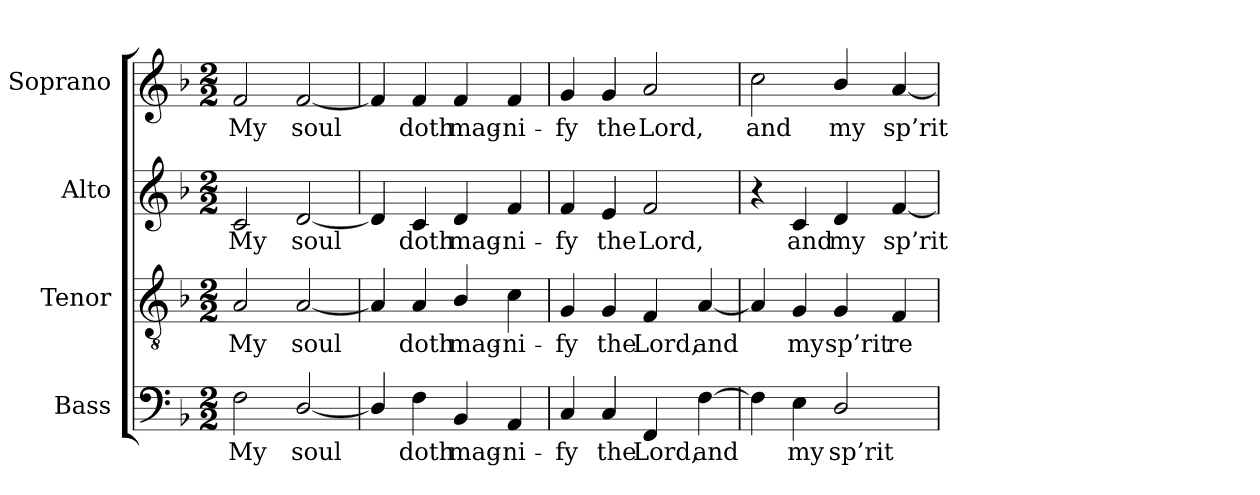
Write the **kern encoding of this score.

**kern	**text	**kern	**text	**kern	**text	**kern	**text
*part4	*part4	*part3	*part3	*part2	*part2	*part1	*part1
*staff4	*staff4	*staff3	*staff3	*staff2	*staff2	*staff1	*staff1
*I"Bass	*	*I"Tenor	*	*I"Alto	*	*I"Soprano	*
*I'B.	*	*I'T.	*	*I'A.	*	*I'S.	*
!!LO:PB:g=z
*clefF4	*	*clefGv2	*	*clefG2	*	*clefG2	*
*	*	*ITrd7c12	*	*	*	*	*
*k[b-]	*	*k[b-]	*	*k[b-]	*	*k[b-]	*
*F:	*	*F:	*	*F:	*	*F:	*
*M2/2	*	*M2/2	*	*M2/2	*	*M2/2	*
*MM100	*	*MM100	*	*MM100	*	*MM100	*
=1	=1	=1	=1	=1	=1	=1	=1
!	!LO:LY:b:color=#000000	!	!	!	!	!	!
!	!	!	!LO:LY:b:color=#000000	!	!	!	!
!	!	!	!	!	!LO:LY:b:color=#000000	!	!
!	!	!	!	!	!	!	!LO:LY:b:color=#000000
2Fi\	My	2AAi/	My	2ci/	My	2fi/	My
!	!LO:LY:b:color=#000000	!	!	!	!	!	!
!	!	!	!LO:LY:b:color=#000000	!	!	!	!
!	!	!	!	!	!LO:LY:b:color=#000000	!	!
!	!	!	!	!	!	!	!LO:LY:b:color=#000000
[2Di/	soul	[2AAi/	soul	[2di/	soul	[2fi/	soul
=2	=2	=2	=2	=2	=2	=2	=2
4Di/]	.	4AAi/]	.	4di/]	.	4fi/]	.
!	!LO:LY:b:color=#000000	!	!	!	!	!	!
!	!	!	!LO:LY:b:color=#000000	!	!	!	!
!	!	!	!	!	!LO:LY:b:color=#000000	!	!
!	!	!	!	!	!	!	!LO:LY:b:color=#000000
4Fi\	doth	4AAi/	doth	4ci/	doth	4fi/	doth
!	!LO:LY:b:color=#000000	!	!	!	!	!	!
!	!	!	!LO:LY:b:color=#000000	!	!	!	!
!	!	!	!	!	!LO:LY:b:color=#000000	!	!
!	!	!	!	!	!	!	!LO:LY:b:color=#000000
4BB-i/	mag-	4BB-i/	mag-	4di/	mag-	4fi/	mag-
!	!LO:LY:b:color=#000000	!	!	!	!	!	!
!	!	!	!LO:LY:b:color=#000000	!	!	!	!
!	!	!	!	!	!LO:LY:b:color=#000000	!	!
!	!	!	!	!	!	!	!LO:LY:b:color=#000000
4AAi/	-ni-	4Ci\	-ni-	4fi/	-ni-	4fi/	-ni-
=3	=3	=3	=3	=3	=3	=3	=3
!	!LO:LY:b:color=#000000	!	!	!	!	!	!
!	!	!	!LO:LY:b:color=#000000	!	!	!	!
!	!	!	!	!	!LO:LY:b:color=#000000	!	!
!	!	!	!	!	!	!	!LO:LY:b:color=#000000
4Ci/	-fy	4GGi/	-fy	4fi/	-fy	4gi/	-fy
!	!LO:LY:b:color=#000000	!	!	!	!	!	!
!	!	!	!LO:LY:b:color=#000000	!	!	!	!
!	!	!	!	!	!LO:LY:b:color=#000000	!	!
!	!	!	!	!	!	!	!LO:LY:b:color=#000000
4Ci/	the	4GGi/	the	4ei/	the	4gi/	the
!	!LO:LY:b:color=#000000	!	!	!	!	!	!
!	!	!	!LO:LY:b:color=#000000	!	!	!	!
!	!	!	!	!	!LO:LY:b:color=#000000	!	!
!	!	!	!	!	!	!	!LO:LY:b:color=#000000
4FFi/	Lord,	4FFi/	Lord,	2fi/	Lord,	2ai/	Lord,
!	!LO:LY:b:color=#000000	!	!	!	!	!	!
!	!	!	!LO:LY:b:color=#000000	!	!	!	!
[4Fi\	and	[4AAi/	and	.	.	.	.
=4	=4	=4	=4	=4	=4	=4	=4
!	!	!	!	!	!	!	!LO:LY:b:color=#000000
4Fi\]	.	4AAi/]	.	4r	.	2cci\	and
!	!LO:LY:b:color=#000000	!	!	!	!	!	!
!	!	!	!LO:LY:b:color=#000000	!	!	!	!
!	!	!	!	!	!LO:LY:b:color=#000000	!	!
4Ei\	my	4GGi/	my	4ci/	and	.	.
!	!LO:LY:b:color=#000000	!	!	!	!	!	!
!	!	!	!LO:LY:b:color=#000000	!	!	!	!
!	!	!	!	!	!LO:LY:b:color=#000000	!	!
!	!	!	!	!	!	!	!LO:LY:b:color=#000000
2Di/	sp’rit	4GGi/	sp’rit	4di/	my	4b-i/	my
!	!	!	!LO:LY:b:color=#000000	!	!	!	!
!	!	!	!	!	!LO:LY:b:color=#000000	!	!
!	!	!	!	!	!	!	!LO:LY:b:color=#000000
.	.	4FFi/	re-	[4fi/	sp’rit	[4ai/	sp’rit
=	=	=	=	=	=	=	=
*-	*-	*-	*-	*-	*-	*-	*-
